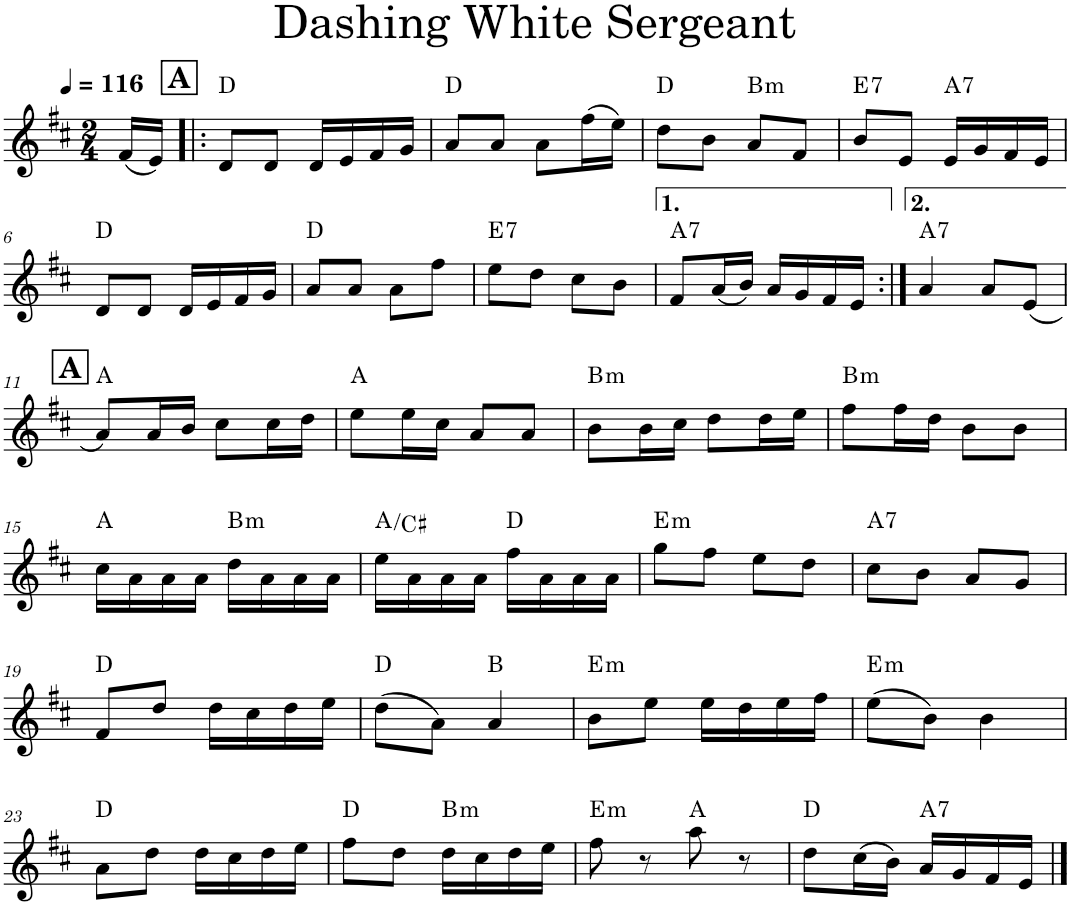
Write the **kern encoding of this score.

**kern	**harte
*part1	*part1
*staff1	*
*I"Piano	*
*I'Pno.	*
*clefG2	*
*k[f#c#]	*
*M2/4	*
*MM116	*
=1	=1
(16f#/LL	.
16e/JJ)	.
!!LO:REH:place=s1:a:B:cj:fs=14:t=A
=2!|:	=2!|:
8d/L	D:maj
8d/J	.
16d/LL	.
16e/	.
16f#/	.
16g/JJ	.
=3	=3
8a/L	D:maj
8a/J	.
8a\L	.
(16ff#\L	.
16ee\JJ)	.
=4	=4
8dd\L	D:maj
8b\J	.
!	!LO:H:kt=m
8a/L	B:min
8f#/J	.
=5	=5
!	!LO:H:kt=7
8b/L	E:7
8e/J	.
!	!LO:H:kt=7
16e/LL	A:7
16g/	.
16f#/	.
16e/JJ	.
!!LO:LB:g=z
=6	=6
8d/L	D:maj
8d/J	.
16d/LL	.
16e/	.
16f#/	.
16g/JJ	.
=7	=7
8a/L	D:maj
8a/J	.
8a\L	.
8ff#\J	.
=8	=8
!	!LO:H:kt=7
8ee\L	E:7
8dd\J	.
8cc#\L	.
8b\J	.
=9	=9
!	!LO:H:kt=7
8f#/L	A:7
(16a/L	.
16b/JJ)	.
16a/LL	.
16g/	.
16f#/	.
16e/JJ	.
=10:|!	=10:|!
!	!LO:H:kt=7
4a/	A:7
8a/L	.
(8e/J	.
!!LO:LB:g=z
!!LO:REH:place=s1:a:B:cj:fs=14:t=A
=11	=11
8a/L)	A:maj
16a/L	.
16b/JJ	.
8cc#\L	.
16cc#\L	.
16dd\JJ	.
=12	=12
8ee\L	A:maj
16ee\L	.
16cc#\JJ	.
8a/L	.
8a/J	.
=13	=13
!	!LO:H:kt=m
8b\L	B:min
16b\L	.
16cc#\JJ	.
8dd\L	.
16dd\L	.
16ee\JJ	.
=14	=14
!	!LO:H:kt=m
8ff#\L	B:min
16ff#\L	.
16dd\JJ	.
8b\L	.
8b\J	.
!!LO:LB:g=z
=15	=15
16cc#\LL	A:maj
16a\	.
16a\	.
16a\JJ	.
!	!LO:H:kt=m
16dd\LL	B:min
16a\	.
16a\	.
16a\JJ	.
=16	=16
16ee\LL	A:maj/3
16a\	.
16a\	.
16a\JJ	.
16ff#\LL	D:maj
16a\	.
16a\	.
16a\JJ	.
=17	=17
!	!LO:H:kt=m
8gg\L	E:min
8ff#\J	.
8ee\L	.
8dd\J	.
=18	=18
!	!LO:H:kt=7
8cc#\L	A:7
8b\J	.
8a/L	.
8g/J	.
!!LO:LB:g=z
=19	=19
8f#/L	D:maj
8dd/J	.
16dd\LL	.
16cc#\	.
16dd\	.
16ee\JJ	.
=20	=20
(8dd\L	D:maj
8a\J)	.
4a/	B:maj
=21	=21
!	!LO:H:kt=m
8b\L	E:min
8ee\J	.
16ee\LL	.
16dd\	.
16ee\	.
16ff#\JJ	.
=22	=22
!	!LO:H:kt=m
(8ee\L	E:min
8b\J)	.
4b\	.
!!LO:LB:g=z
=23	=23
8a\L	D:maj
8dd\J	.
16dd\LL	.
16cc#\	.
16dd\	.
16ee\JJ	.
=24	=24
8ff#\L	D:maj
8dd\J	.
!	!LO:H:kt=m
16dd\LL	B:min
16cc#\	.
16dd\	.
16ee\JJ	.
=25	=25
!	!LO:H:kt=m
8ff#\	E:min
8r	.
8aa\	A:maj
8r	.
=26	=26
8dd\L	D:maj
(16cc#\L	.
16b\JJ)	.
!	!LO:H:kt=7
16a/LL	A:7
16g/	.
16f#/	.
16e/JJ	.
==	==
*-	*-
